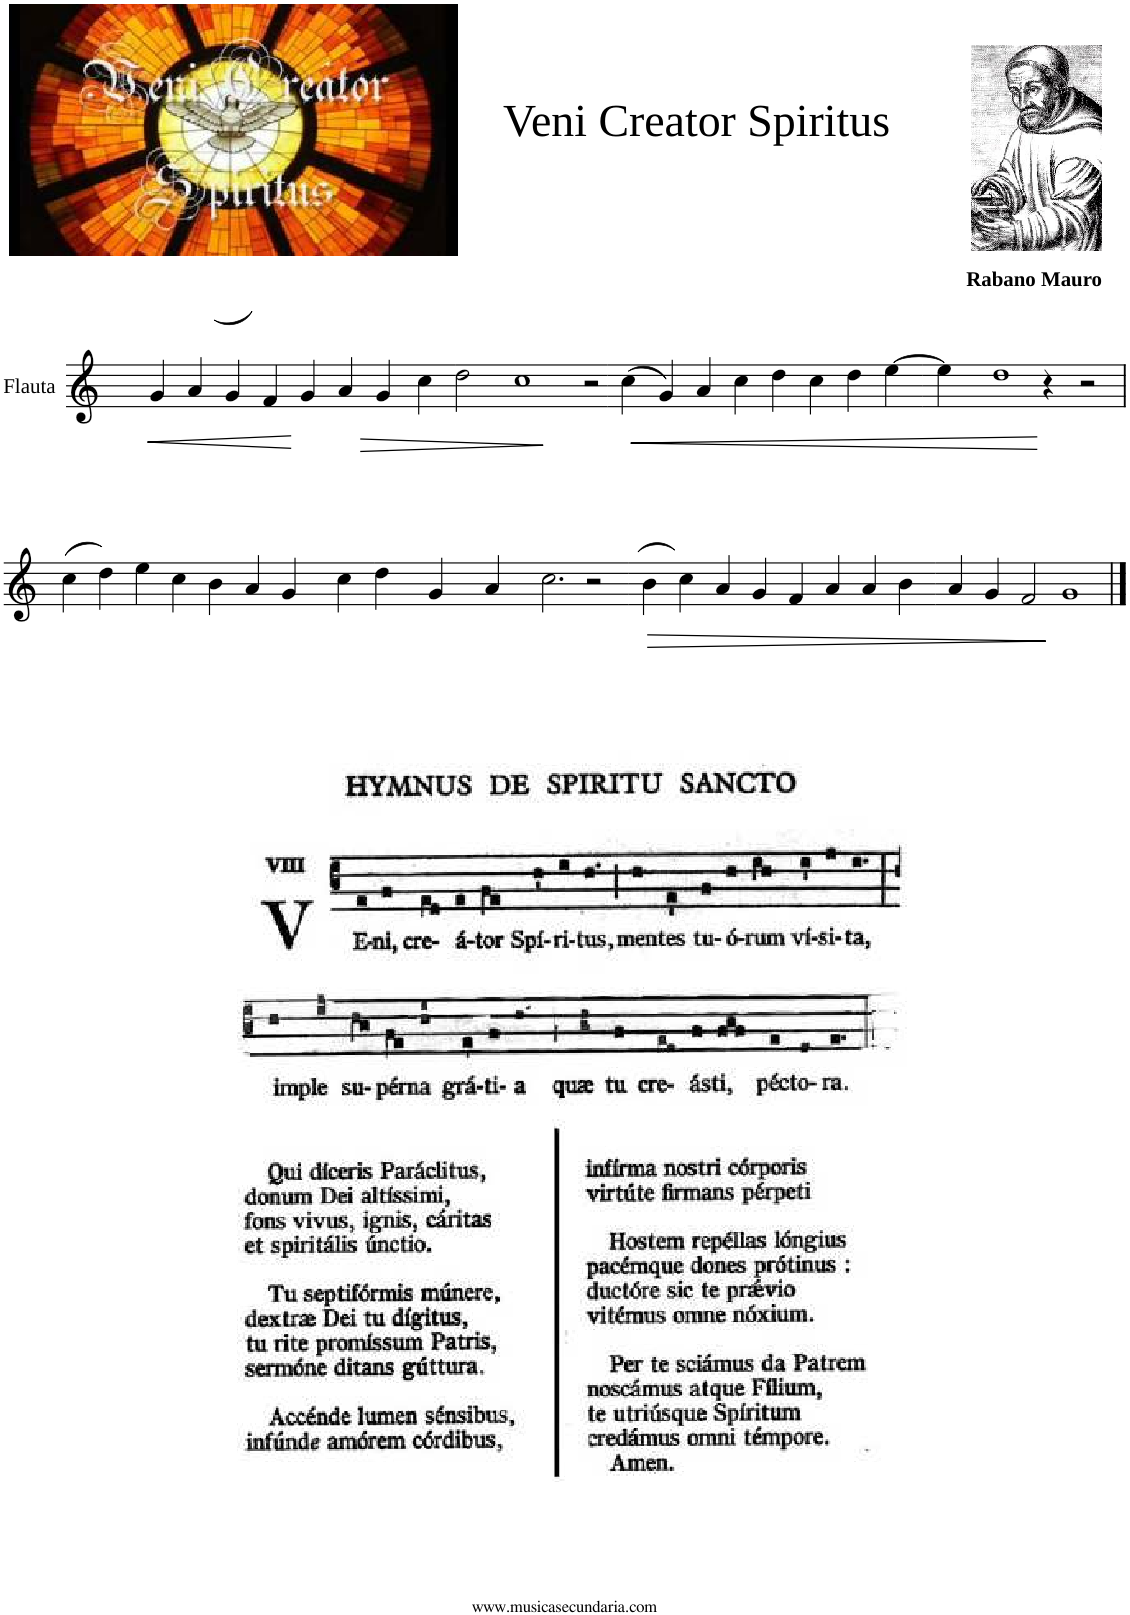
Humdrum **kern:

**kern	**dynam
*part1	*part1
*staff1	*staff1
*I"Flauta	*
*clefG2	*
*k[]	*
*M4/2	*
=1	=1
(4g/	.
!	!LO:HP:b
4a/)	<
4g/	.
4f/	.
4g/	[
4a/	.
!	!LO:HP:b
4g/	>
4cc\	.
=2-	=2-
2dd\	.
1cc	.
2r	]
=3-	=3-
!	!LO:HP:b
(4cc\	<
4g/)	.
4a/	.
4cc\	.
4dd\	.
4cc\	.
4dd\	.
[4ee\	.
=4-	=4-
4ee\]	.
1dd	.
4r	[
2r	.
!!LO:LB:g=z
=5	=5
(4cc\	.
4dd\)	.
4ee\	.
4cc\	.
4b\	.
4a/	.
4g/	.
4cc\	.
=6-	=6-
4dd\	.
4g/	.
4a/	.
2.cc\	.
2r	.
=7-	=7-
!	!LO:HP:b
(4b\	>
4cc\)	.
4a/	.
4g/	.
4f/	.
4a/	.
4a/	.
4b\	.
=8-	=8-
4a/	.
4g/	.
2f/	.
1g	.
.	]
==	==
*-	*-
